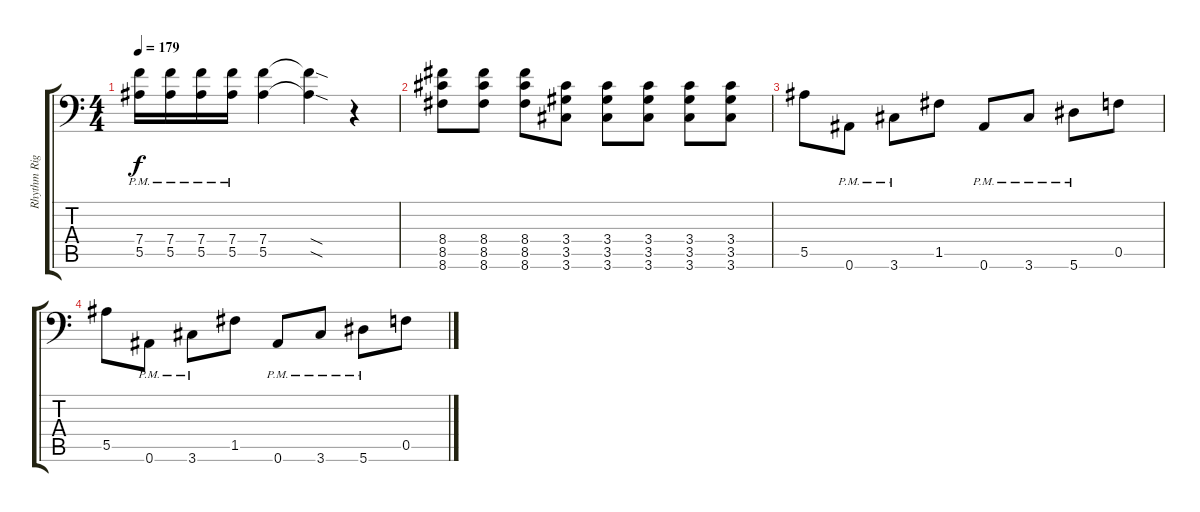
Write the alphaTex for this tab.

\track ("Rhythm Right" "Rhythm Rig") {instrument distortionguitar}
\staff {score tabs}
\tuning (C4 G3 Eb3 Bb2 F2 Bb1) {hide}
\ts (4 4)
\tempo 179
\clef f4
\ks c
(7.4{pm} 5.5{pm}).16{dy f} (7.4{pm} 5.5{pm}).16 (7.4{pm} 5.5{pm}).16 (7.4{pm} 5.5{pm}).16 (7.4 5.5).4 (7.4{sod t} 5.5{sod t}).4 r.4 |
(8.4 8.5 8.6).8 (8.4 8.5 8.6).8 (8.4 8.5 8.6).8 (3.4 3.5 3.6).8 (3.4 3.5 3.6).8 (3.4 3.5 3.6).8 (3.4 3.5 3.6).8 (3.4 3.5 3.6).8 |
5.5.8 0.6{pm}.8 3.6{pm}.8 1.5.8 0.6{pm}.8 3.6{pm}.8 5.6{pm}.8 0.5.8 |
5.5.8 0.6{pm}.8 3.6{pm}.8 1.5.8 0.6{pm}.8 3.6{pm}.8 5.6{pm}.8 0.5.8
